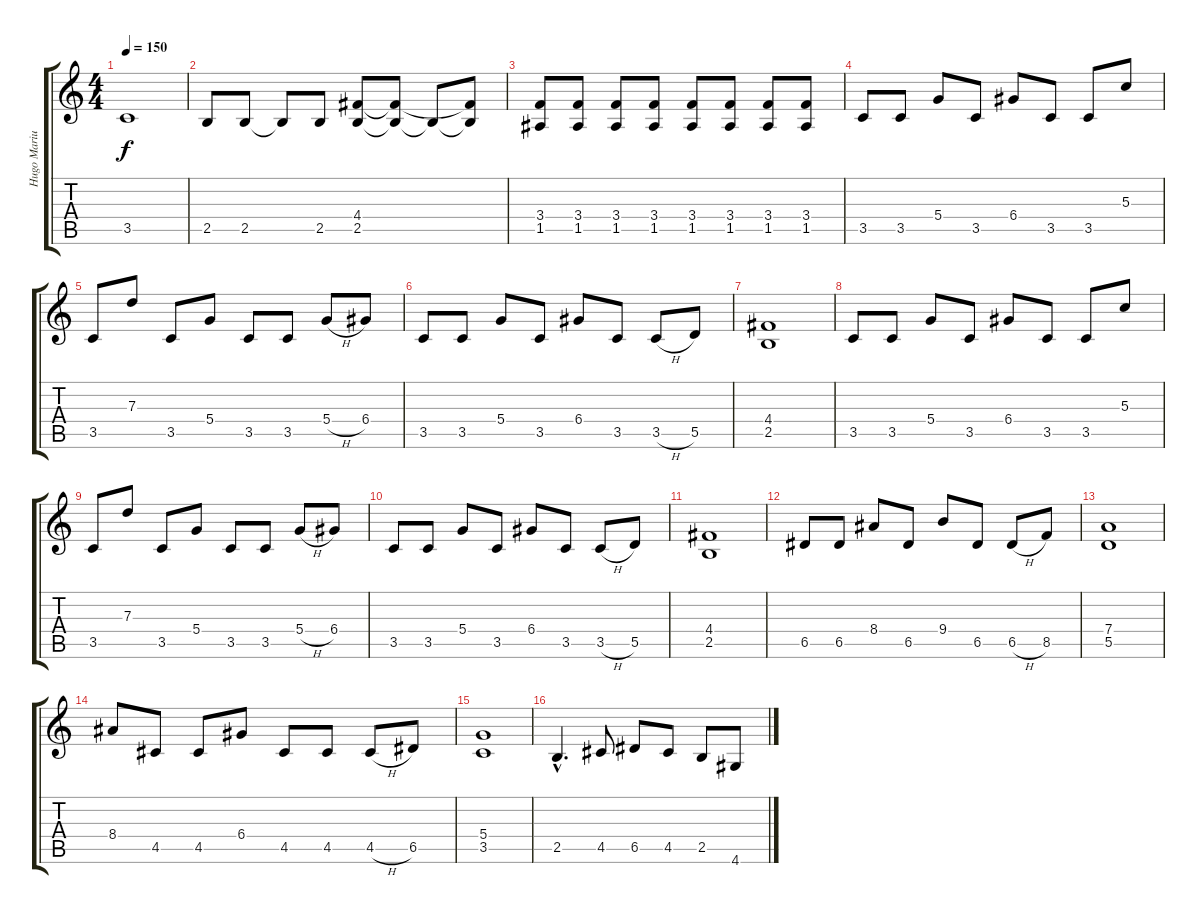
\track ("Hugo Mariutti" "Hugo Mariu") {instrument distortionguitar}
\staff {score tabs}
\tuning (E4 B3 G3 D3 A2 E2) {hide}
\ts (4 4)
\tempo 150
\clef g2
\ks c
3.5.1{dy f} |
2.5.8 2.5.8 2.5{t}.8 2.5.8 (4.4 2.5).8 (4.4{t} 2.5{t}).8 2.5{t}.8 (4.4{t} 2.5{t}).8 |
(3.4 1.5).8 (3.4 1.5).8 (3.4 1.5).8 (3.4 1.5).8 (3.4 1.5).8 (3.4 1.5).8 (3.4 1.5).8 (3.4 1.5).8 |
3.5.8 3.5.8 5.4.8 3.5.8 6.4.8 3.5.8 3.5.8 5.3.8 |
3.5.8 7.3.8 3.5.8 5.4.8 3.5.8 3.5.8 5.4{h}.8 6.4.8 |
3.5.8 3.5.8 5.4.8 3.5.8 6.4.8 3.5.8 3.5{h}.8 5.5.8 |
(4.4 2.5).1 |
3.5.8 3.5.8 5.4.8 3.5.8 6.4.8 3.5.8 3.5.8 5.3.8 |
3.5.8 7.3.8 3.5.8 5.4.8 3.5.8 3.5.8 5.4{h}.8 6.4.8 |
3.5.8 3.5.8 5.4.8 3.5.8 6.4.8 3.5.8 3.5{h}.8 5.5.8 |
(4.4 2.5).1 |
6.5.8 6.5.8 8.4.8 6.5.8 9.4.8 6.5.8 6.5{h}.8 8.5.8 |
(7.4 5.5).1 |
8.4.8 4.5.8 4.5.8 6.4.8 4.5.8 4.5.8 4.5{h}.8 6.5.8 |
(5.4 3.5).1 |
2.5{hac}.4{d} 4.5.8 6.5.8 4.5.8 2.5.8 4.6.8
